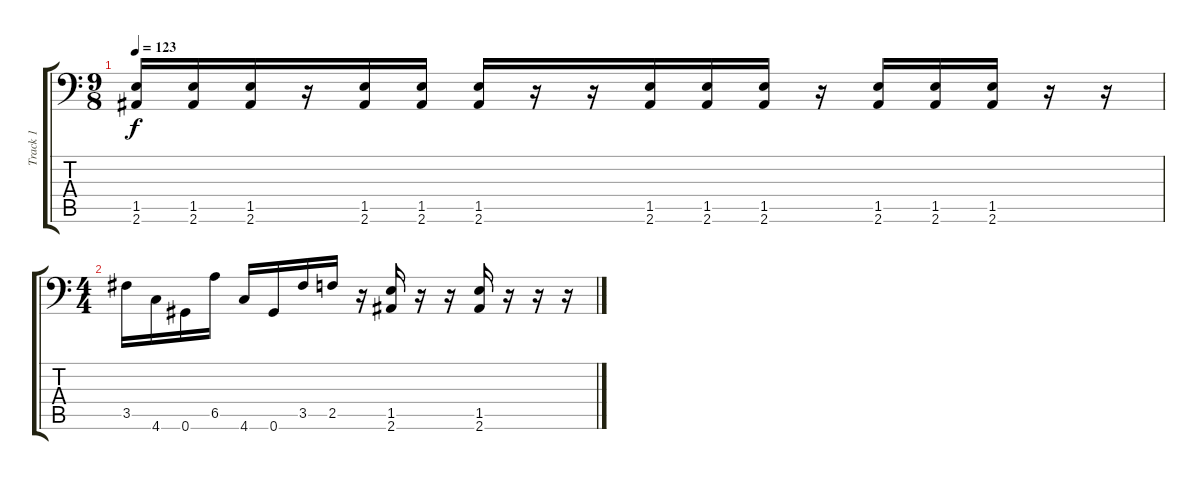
\track ("Track 1" "Track 1") {instrument distortionguitar}
\staff {score tabs}
\tuning (Bb3 F3 Db3 Ab2 Eb2 Ab1) {hide}
\ts (9 8)
\tempo 123
\clef f4
\ks c
(1.5 2.6).16{dy f} (1.5 2.6).16 (1.5 2.6).16 r.16 (1.5 2.6).16 (1.5 2.6).16 (1.5 2.6).16 r.16 r.16 (1.5 2.6).16 (1.5 2.6).16 (1.5 2.6).16 r.16 (1.5 2.6).16 (1.5 2.6).16 (1.5 2.6).16 r.16 r.16 |
\ts (4 4)
3.5.16 4.6.16 0.6.16 6.5.16 4.6.16 0.6.16 3.5.16 2.5.16 r.16 (1.5 2.6).16 r.16 r.16 (1.5 2.6).16 r.16 r.16 r.16
